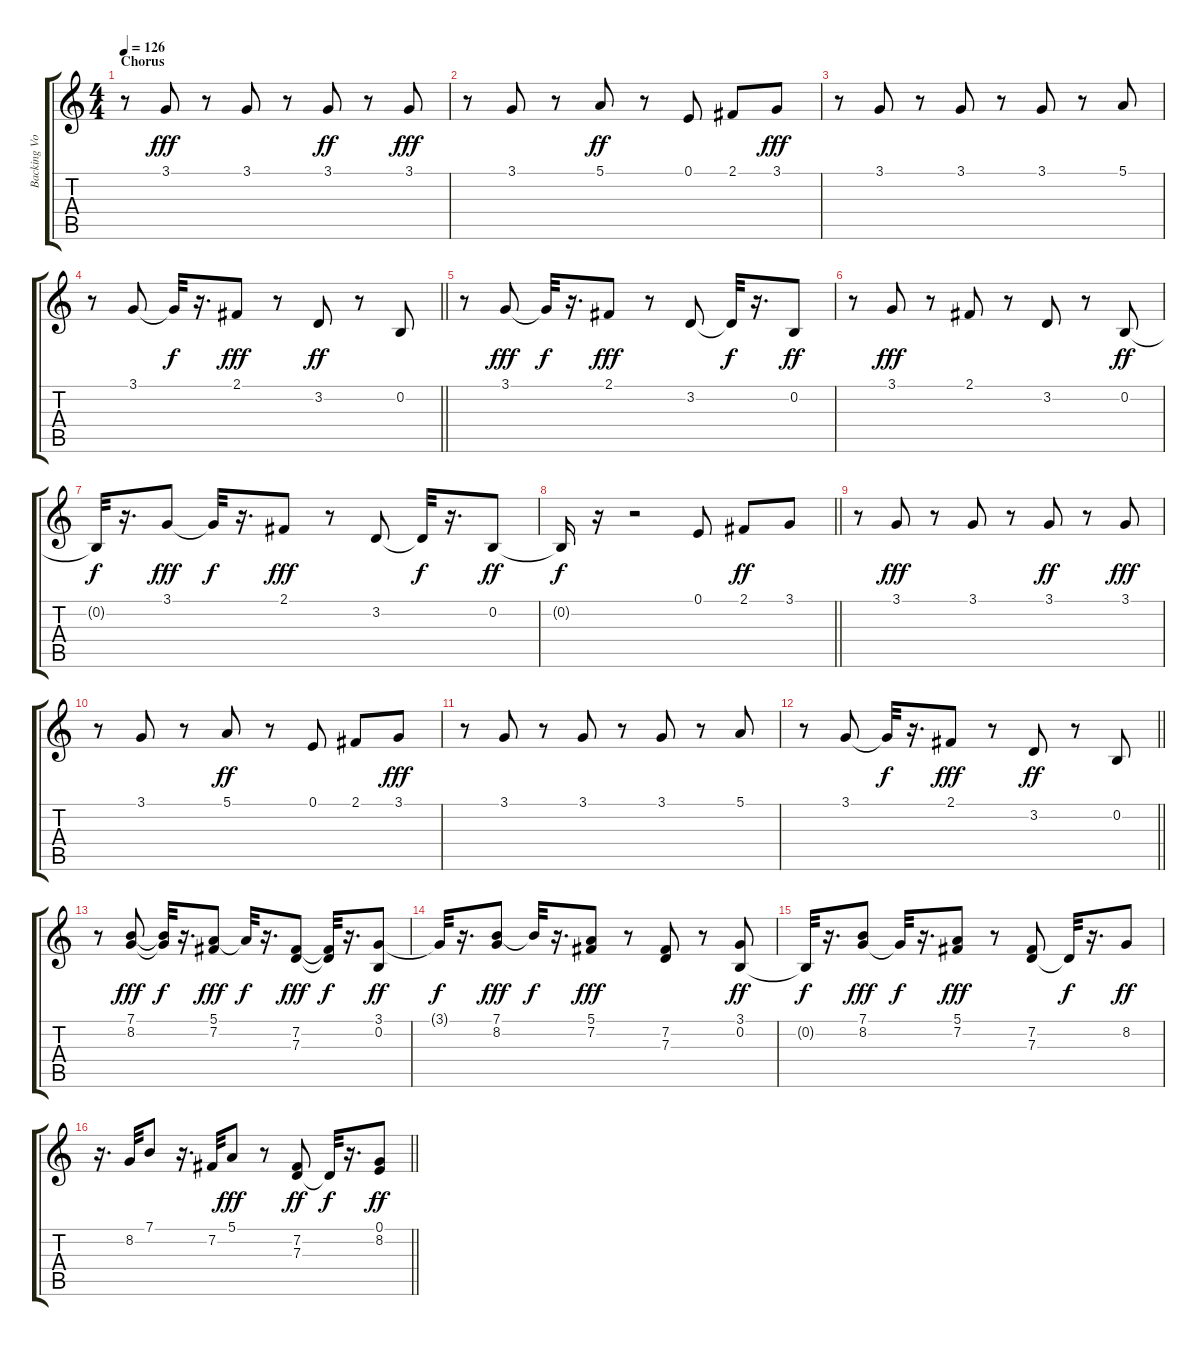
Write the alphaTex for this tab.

\track ("Backing Vocals" "Backing Vo") {instrument altosax}
\staff {score tabs}
\tuning (E4 B3 G3 D3 A2 E2) {hide}
\ts (4 4)
\section ("" "Chorus")
\tempo 126
\clef g2
\ks c
r.8{dy ff} 3.1.8{dy fff} r.8 3.1.8 r.8 3.1.8{dy ff} r.8 3.1.8{dy fff} |
r.8 3.1.8 r.8 5.1.8{dy ff} r.8 0.1.8 2.1.8 3.1.8{dy fff} |
r.8 3.1.8 r.8 3.1.8 r.8 3.1.8 r.8 5.1.8 |
\barLineRight lightlight
r.8 3.1.8 3.1{t}.32{dy f} r.16{d} 2.1.8{dy fff} r.8 3.2.8{dy ff} r.8 0.2.8 |
r.8 3.1.8{dy fff} 3.1{t}.32{dy f} r.16{d} 2.1.8{dy fff} r.8 3.2.8 3.2{t}.32{dy f} r.16{d} 0.2.8{dy ff} |
r.8 3.1.8{dy fff} r.8 2.1.8 r.8 3.2.8 r.8 0.2.8{dy ff} |
0.2{t}.32{dy f} r.16{d} 3.1.8{dy fff} 3.1{t}.32{dy f} r.16{d} 2.1.8{dy fff} r.8 3.2.8 3.2{t}.32{dy f} r.16{d} 0.2.8{dy ff} |
\barLineRight lightlight
0.2{t}.16{dy f} r.16 r.2 0.1.8 2.1.8{dy ff} 3.1.8 |
r.8 3.1.8{dy fff} r.8 3.1.8 r.8 3.1.8{dy ff} r.8 3.1.8{dy fff} |
r.8 3.1.8 r.8 5.1.8{dy ff} r.8 0.1.8 2.1.8 3.1.8{dy fff} |
r.8 3.1.8 r.8 3.1.8 r.8 3.1.8 r.8 5.1.8 |
\barLineRight lightlight
r.8 3.1.8 3.1{t}.32{dy f} r.16{d} 2.1.8{dy fff} r.8 3.2.8{dy ff} r.8 0.2.8 |
r.8 (7.1 8.2).8{dy fff} (7.1{t} 8.2{t}).32{dy f} r.16{d} (5.1 7.2).8{dy fff} 5.1{t}.32{dy f} r.16{d} (7.2 7.3).8{dy fff} (7.2{t} 7.3{t}).32{dy f} r.16{d} (3.1 0.2).8{dy ff} |
3.1{t}.32{dy f} r.16{d} (7.1 8.2).8{dy fff} 7.1{t}.32{dy f} r.16{d} (5.1 7.2).8{dy fff} r.8 (7.2 7.3).8 r.8 (3.1 0.2).8{dy ff} |
0.2{t}.32{dy f} r.16{d} (7.1 8.2).8{dy fff} 8.2{t}.32{dy f} r.16{d} (5.1 7.2).8{dy fff} r.8 (7.2 7.3).8 7.3{t}.32{dy f} r.16{d} 8.2.8{dy ff} |
\barLineRight lightlight
r.16{d} 8.2.32 7.1.8 r.16{d} 7.2.32 5.1.8{dy fff} r.8 (7.2 7.3).8{dy ff} 7.3{t}.32{dy f} r.16{d} (0.1 8.2).8{dy ff}
